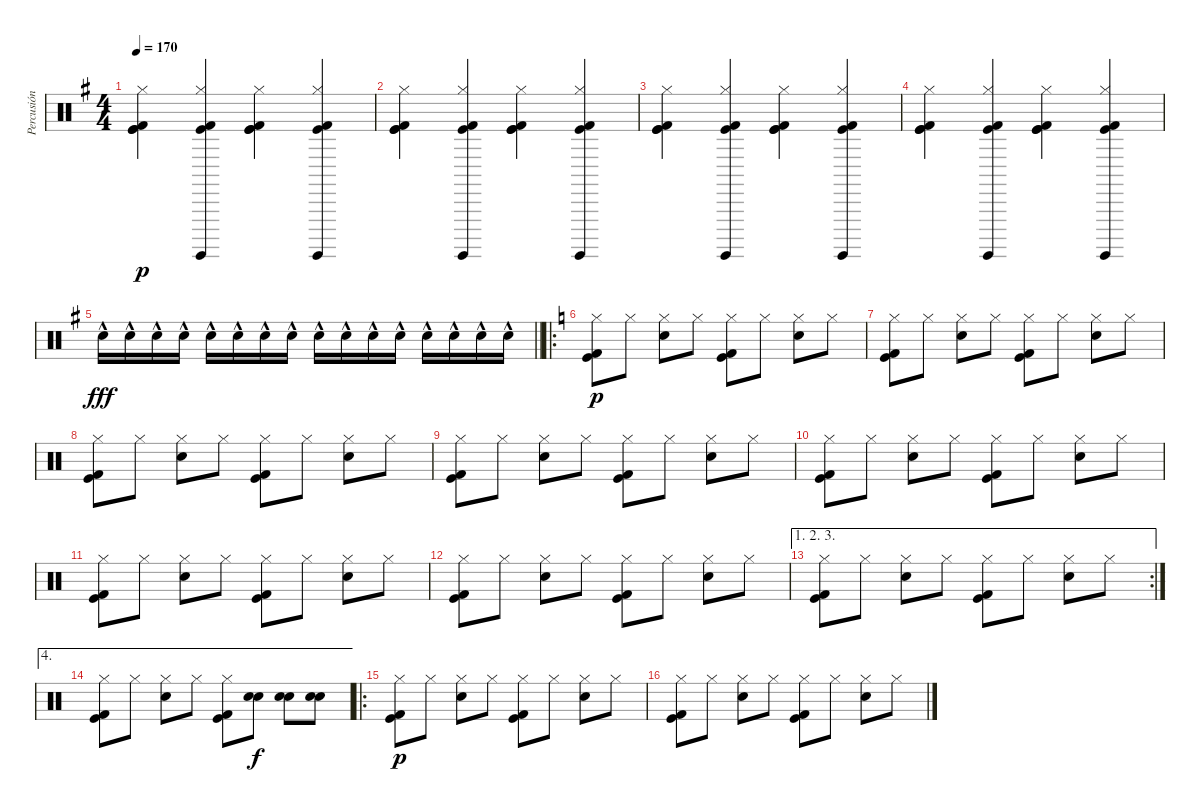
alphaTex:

\track ("Percusión" "Percusión") {instrument percussion}
\staff {score}
\articulation defaults
\ts (4 4)
\tempo 170
\clef neutral
\ks g
("Hi-Hat (closed)" "Kick (hit)" "Kick (hit) 2" "Kick (hit)").4{dy p} ("Hi-Hat (closed)" "Surdo (hit)" "Kick (hit) 2" "Kick (hit)").4 ("Hi-Hat (closed)" "Kick (hit)" "Kick (hit) 2" "Kick (hit)").4 ("Hi-Hat (closed)" "Surdo (hit)" "Kick (hit) 2" "Kick (hit)").4 |
("Hi-Hat (closed)" "Kick (hit)" "Kick (hit) 2" "Kick (hit)").4 ("Hi-Hat (closed)" "Surdo (hit)" "Kick (hit) 2" "Kick (hit)").4 ("Hi-Hat (closed)" "Kick (hit)" "Kick (hit) 2" "Kick (hit)").4 ("Hi-Hat (closed)" "Surdo (hit)" "Kick (hit) 2" "Kick (hit)").4 |
("Hi-Hat (closed)" "Kick (hit)" "Kick (hit) 2" "Kick (hit)").4 ("Hi-Hat (closed)" "Surdo (hit)" "Kick (hit) 2" "Kick (hit)").4 ("Hi-Hat (closed)" "Kick (hit)" "Kick (hit) 2" "Kick (hit)").4 ("Hi-Hat (closed)" "Surdo (hit)" "Kick (hit) 2" "Kick (hit)").4 |
("Hi-Hat (closed)" "Kick (hit)" "Kick (hit) 2" "Kick (hit)").4 ("Hi-Hat (closed)" "Surdo (hit)" "Kick (hit) 2" "Kick (hit)").4 ("Hi-Hat (closed)" "Kick (hit)" "Kick (hit) 2" "Kick (hit)").4 ("Hi-Hat (closed)" "Surdo (hit)" "Kick (hit) 2" "Kick (hit)").4{volume 0} |
\barLineRight lightlight "Electric Snare (hit)"{hac}.16{dy fff volume 16} "Electric Snare (hit)"{hac}.16 "Electric Snare (hit)"{hac}.16 "Electric Snare (hit)"{hac}.16 "Electric Snare (hit)"{hac}.16 "Electric Snare (hit)"{hac}.16 "Electric Snare (hit)"{hac}.16 "Electric Snare (hit)"{hac}.16 "Electric Snare (hit)"{hac}.16 "Electric Snare (hit)"{hac}.16 "Electric Snare (hit)"{hac}.16 "Electric Snare (hit)"{hac}.16 "Electric Snare (hit)"{hac}.16 "Electric Snare (hit)"{hac}.16 "Electric Snare (hit)"{hac}.16 "Electric Snare (hit)"{hac}.16
|
\ro
\ks c
("Hi-Hat (closed)" "Kick (hit) 2" "Kick (hit)").8{dy p volume 13} "Hi-Hat (closed)".8 ("Hi-Hat (closed)" "Snare (hit) 2").8 "Hi-Hat (closed)".8 ("Hi-Hat (closed)" "Kick (hit) 2" "Kick (hit)").8 "Hi-Hat (closed)".8 ("Hi-Hat (closed)" "Snare (hit) 2").8 "Hi-Hat (closed)".8 |
("Hi-Hat (closed)" "Kick (hit) 2" "Kick (hit)").8 "Hi-Hat (closed)".8 ("Hi-Hat (closed)" "Snare (hit) 2").8 "Hi-Hat (closed)".8 ("Hi-Hat (closed)" "Kick (hit) 2" "Kick (hit)").8 "Hi-Hat (closed)".8 ("Hi-Hat (closed)" "Snare (hit) 2").8 "Hi-Hat (closed)".8 |
("Hi-Hat (closed)" "Kick (hit) 2" "Kick (hit)").8 "Hi-Hat (closed)".8 ("Hi-Hat (closed)" "Snare (hit) 2").8 "Hi-Hat (closed)".8 ("Hi-Hat (closed)" "Kick (hit) 2" "Kick (hit)").8 "Hi-Hat (closed)".8 ("Hi-Hat (closed)" "Snare (hit) 2").8 "Hi-Hat (closed)".8 |
("Hi-Hat (closed)" "Kick (hit) 2" "Kick (hit)").8 "Hi-Hat (closed)".8 ("Hi-Hat (closed)" "Snare (hit) 2").8 "Hi-Hat (closed)".8 ("Hi-Hat (closed)" "Kick (hit) 2" "Kick (hit)").8 "Hi-Hat (closed)".8 ("Hi-Hat (closed)" "Snare (hit) 2").8 "Hi-Hat (closed)".8 |
("Hi-Hat (closed)" "Kick (hit) 2" "Kick (hit)").8 "Hi-Hat (closed)".8 ("Hi-Hat (closed)" "Snare (hit) 2").8 "Hi-Hat (closed)".8 ("Hi-Hat (closed)" "Kick (hit) 2" "Kick (hit)").8 "Hi-Hat (closed)".8 ("Hi-Hat (closed)" "Snare (hit) 2").8 "Hi-Hat (closed)".8 |
("Hi-Hat (closed)" "Kick (hit) 2" "Kick (hit)").8 "Hi-Hat (closed)".8 ("Hi-Hat (closed)" "Snare (hit) 2").8 "Hi-Hat (closed)".8 ("Hi-Hat (closed)" "Kick (hit) 2" "Kick (hit)").8 "Hi-Hat (closed)".8 ("Hi-Hat (closed)" "Snare (hit) 2").8 "Hi-Hat (closed)".8 |
("Hi-Hat (closed)" "Kick (hit) 2" "Kick (hit)").8 "Hi-Hat (closed)".8 ("Hi-Hat (closed)" "Snare (hit) 2").8 "Hi-Hat (closed)".8 ("Hi-Hat (closed)" "Kick (hit) 2" "Kick (hit)").8 "Hi-Hat (closed)".8 ("Hi-Hat (closed)" "Snare (hit) 2").8 "Hi-Hat (closed)".8 |
\ae (1 2 3)
\rc 2
("Hi-Hat (closed)" "Kick (hit) 2" "Kick (hit)").8 "Hi-Hat (closed)".8 ("Hi-Hat (closed)" "Snare (hit) 2").8 "Hi-Hat (closed)".8 ("Hi-Hat (closed)" "Kick (hit) 2" "Kick (hit)").8 "Hi-Hat (closed)".8 ("Hi-Hat (closed)" "Snare (hit) 2").8 "Hi-Hat (closed)".8 |
\ae 4
("Hi-Hat (closed)" "Kick (hit) 2" "Kick (hit)").8 "Hi-Hat (closed)".8 ("Hi-Hat (closed)" "Snare (hit) 2").8 "Hi-Hat (closed)".8 ("Hi-Hat (closed)" "Kick (hit) 2" "Kick (hit)").8 ("Electric Snare (hit)" "Electric Snare (hit)").8{dy f} ("Electric Snare (hit)" "Electric Snare (hit)").8 ("Electric Snare (hit)" "Electric Snare (hit)").8 |
\ro
("Hi-Hat (closed)" "Kick (hit) 2" "Kick (hit)").8{dy p volume 13} "Hi-Hat (closed)".8 ("Hi-Hat (closed)" "Snare (hit) 2").8 "Hi-Hat (closed)".8 ("Hi-Hat (closed)" "Kick (hit) 2" "Kick (hit)").8 "Hi-Hat (closed)".8 ("Hi-Hat (closed)" "Snare (hit) 2").8 "Hi-Hat (closed)".8 |
("Hi-Hat (closed)" "Kick (hit) 2" "Kick (hit)").8 "Hi-Hat (closed)".8 ("Hi-Hat (closed)" "Snare (hit) 2").8 "Hi-Hat (closed)".8 ("Hi-Hat (closed)" "Kick (hit) 2" "Kick (hit)").8 "Hi-Hat (closed)".8 ("Hi-Hat (closed)" "Snare (hit) 2").8 "Hi-Hat (closed)".8
